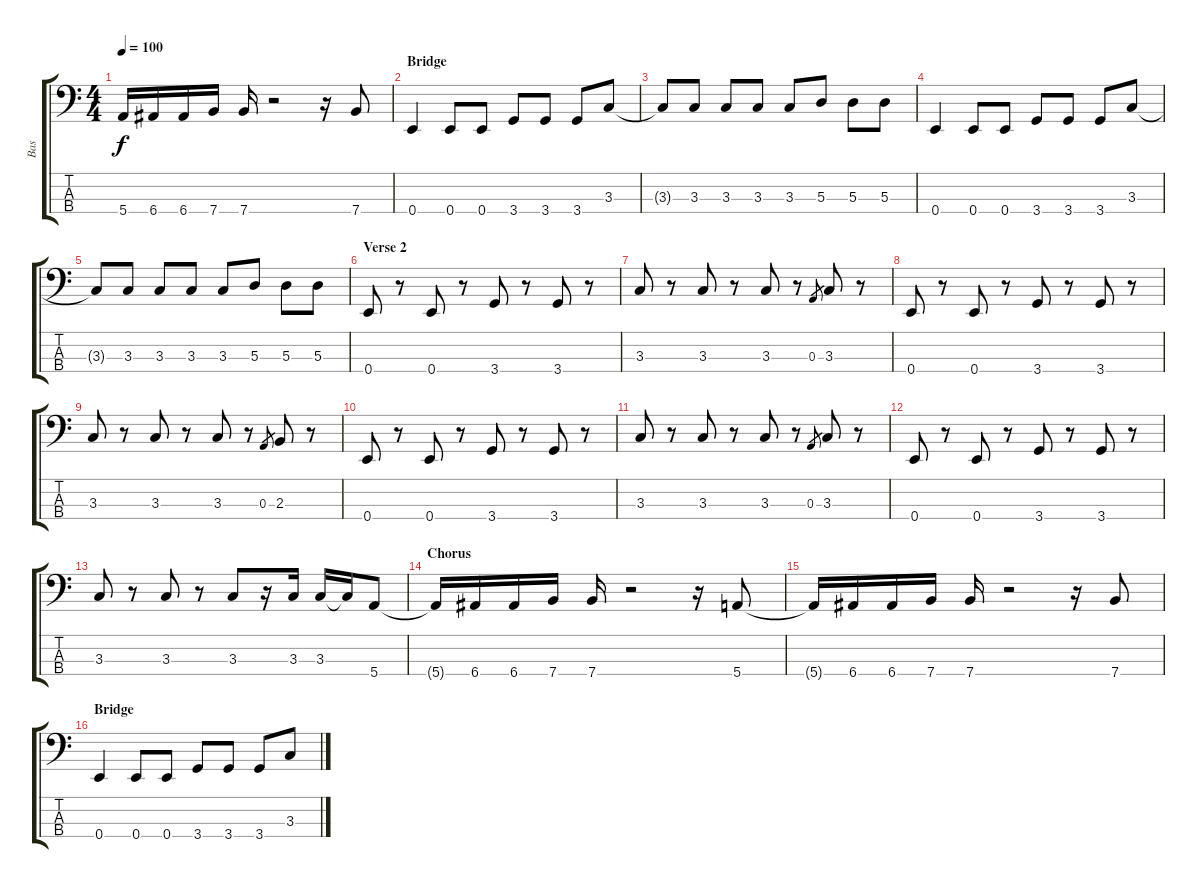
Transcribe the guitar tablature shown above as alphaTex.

\track ("Bas" "Bas") {instrument electricbassfinger}
\staff {score tabs}
\tuning (G2 D2 A1 E1) {hide}
\ts (4 4)
\tempo 100
\clef f4
\ks c
5.4{t}.16{dy f} 6.4.16 6.4.16 7.4.16 7.4.16 r.2 r.16 7.4.8 |
\section ("" "Bridge")
0.4.4 0.4.8 0.4.8 3.4.8 3.4.8 3.4.8 3.3.8 |
3.3{t}.8 3.3.8 3.3.8 3.3.8 3.3.8 5.3.8 5.3.8 5.3.8 |
0.4.4 0.4.8 0.4.8 3.4.8 3.4.8 3.4.8 3.3.8 |
3.3{t}.8 3.3.8 3.3.8 3.3.8 3.3.8 5.3.8 5.3.8 5.3.8 |
\section ("" "Verse 2")
0.4.8 r.8 0.4.8 r.8 3.4.8 r.8 3.4.8 r.8 |
3.3.8 r.8 3.3.8 r.8 3.3.8 r.8 0.3.8{gr} 3.3.8 r.8 |
0.4.8 r.8 0.4.8 r.8 3.4.8 r.8 3.4.8 r.8 |
3.3.8 r.8 3.3.8 r.8 3.3.8 r.8 0.3.8{gr} 2.3.8 r.8 |
0.4.8 r.8 0.4.8 r.8 3.4.8 r.8 3.4.8 r.8 |
3.3.8 r.8 3.3.8 r.8 3.3.8 r.8 0.3.8{gr} 3.3.8 r.8 |
0.4.8 r.8 0.4.8 r.8 3.4.8 r.8 3.4.8 r.8 |
3.3.8 r.8 3.3.8 r.8 3.3.8 r.16 3.3.16 3.3.16 3.3{t}.16 5.4.8 |
\section ("" "Chorus")
5.4{t}.16 6.4.16 6.4.16 7.4.16 7.4.16 r.2 r.16 5.4.8 |
5.4{t}.16 6.4.16 6.4.16 7.4.16 7.4.16 r.2 r.16 7.4.8 |
\section ("" "Bridge")
0.4.4 0.4.8 0.4.8 3.4.8 3.4.8 3.4.8 3.3.8
